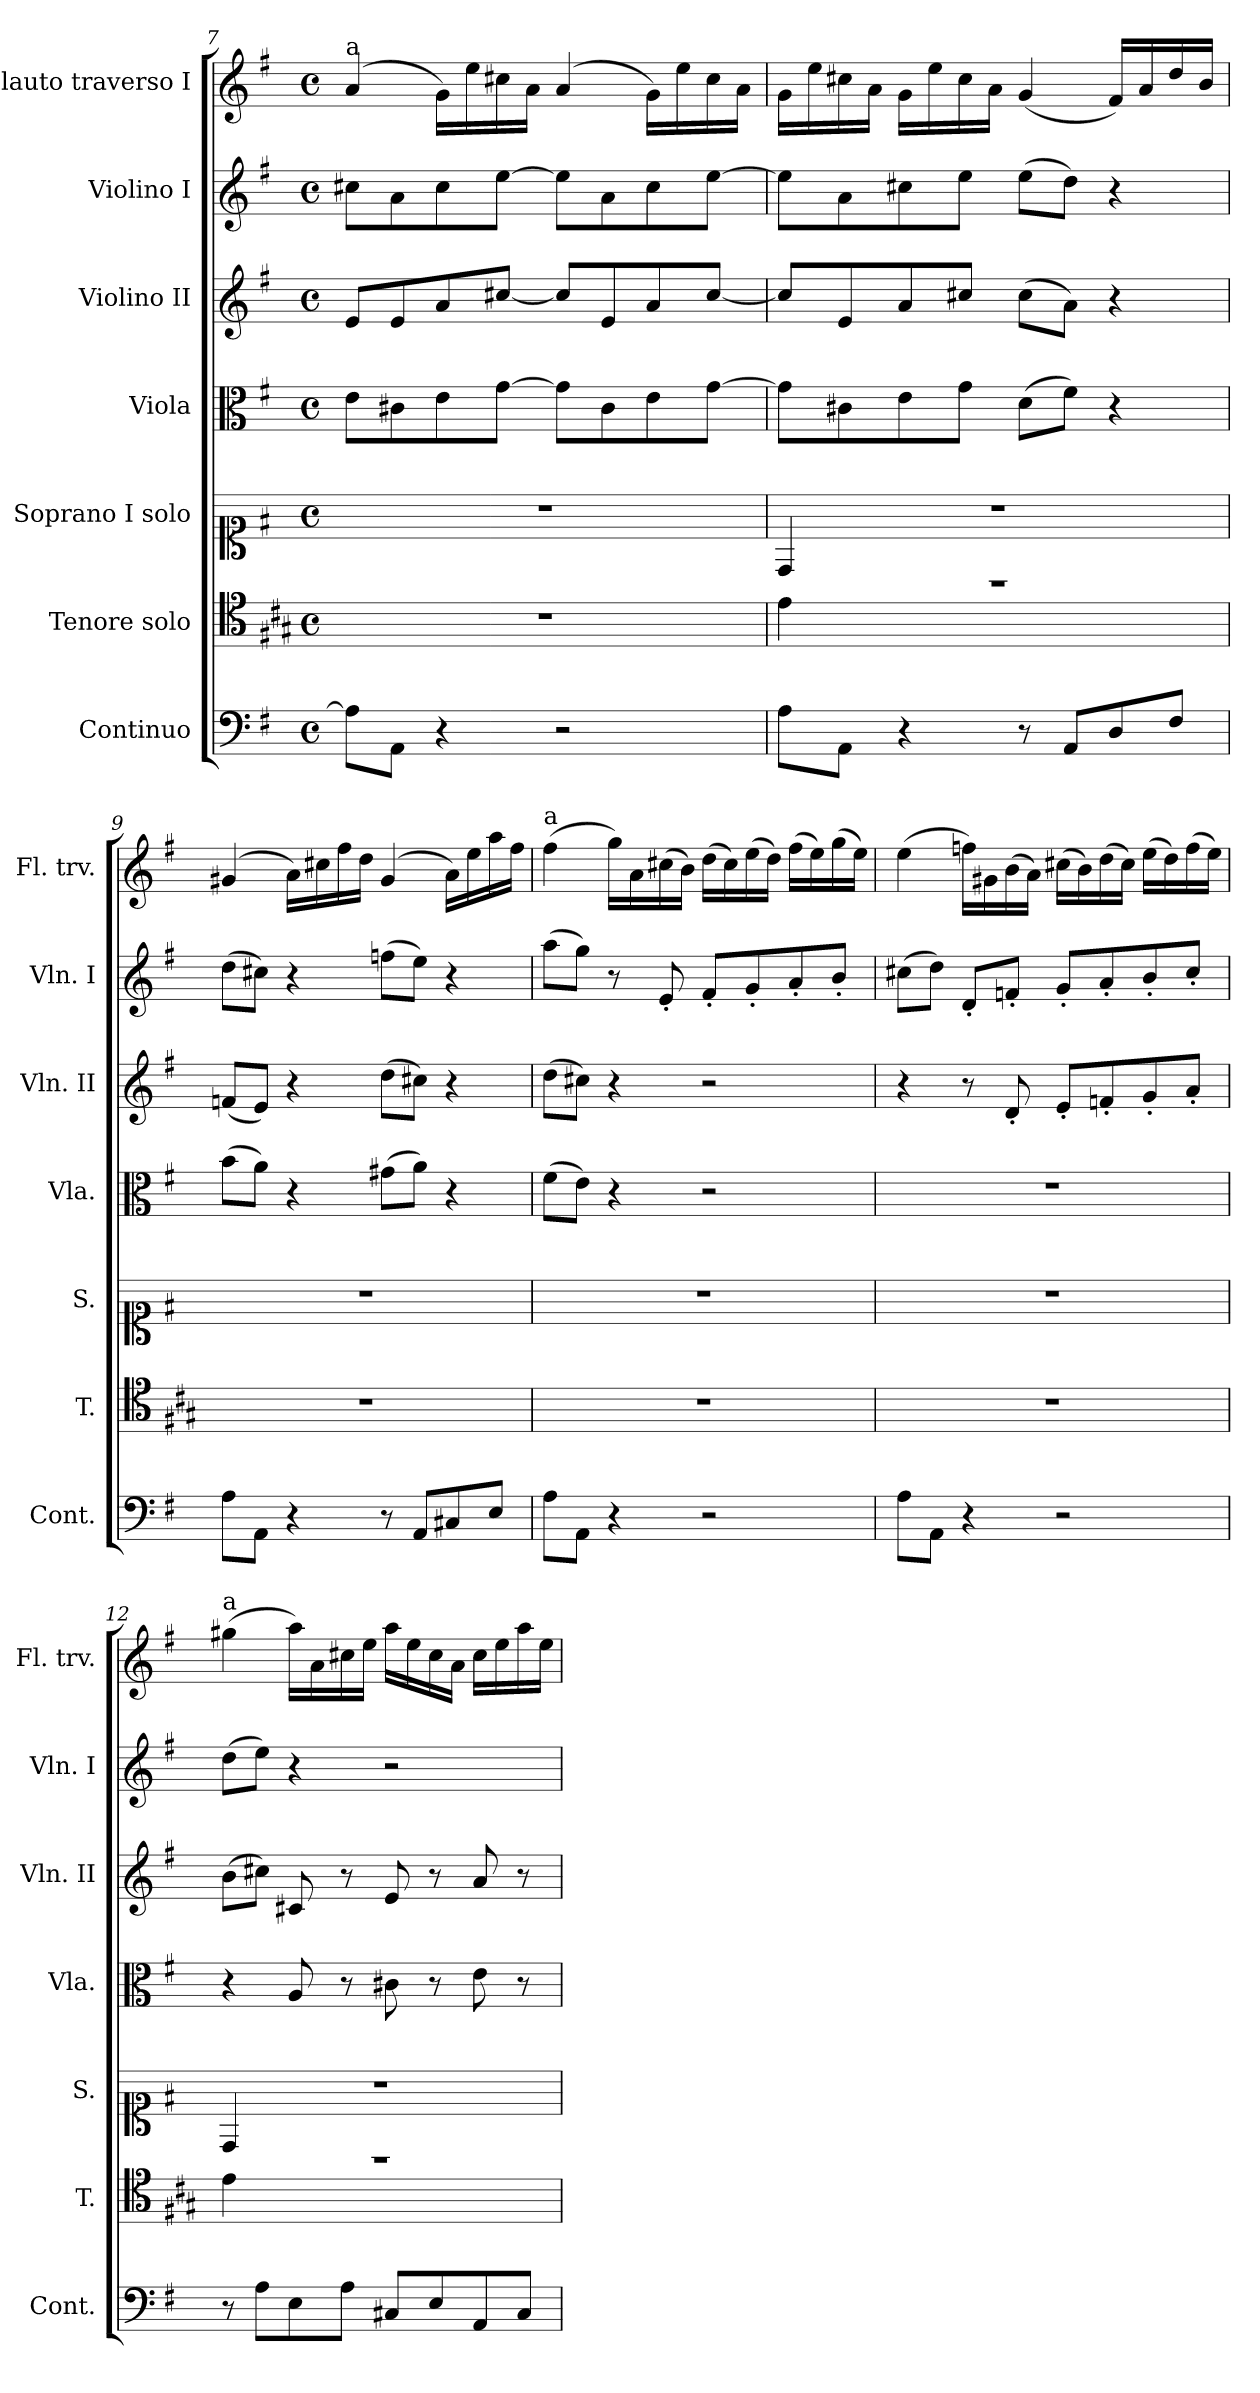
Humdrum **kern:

**kern	**kern	**kern	**kern	**kern	**kern	**kern
*part7	*part6	*part5	*part4	*part3	*part2	*part1
*staff7	*staff6	*staff5	*staff4	*staff3	*staff2	*staff1
*I"Continuo	*I"Tenore solo	*I"Soprano I solo	*I"Viola	*I"Violino II	*I"Violino I	*I"Flauto traverso I
*I'Cont.	*I'T.	*I'S.	*I'Vla.	*I'Vln. II	*I'Vln. I	*I'Fl. trv.
*clefF4	*clefC4	*clefC1	*clefC3	*clefG2	*clefG2	*clefG2
*	*ITrd1c2	*ITrd-7c-12	*	*	*	*
*k[f#]	*k[f#]	*k[f#]	*k[f#]	*k[f#]	*k[f#]	*k[f#]
*M4/4	*M4/4	*M4/4	*M4/4	*M4/4	*M4/4	*M4/4
*met(c)	*met(c)	*met(c)	*met(c)	*met(c)	*met(c)	*met(c)
=7	=7	=7	=7	=7	=7	=7
!	!	!	!	!	!	!LO:TX:a:t=a
8A\L]	1r	1r	8e\L	8e/L	8cc#X\L	(4a/
8AA\J	.	.	8c#X\	8e/	8a\	.
4r	.	.	8e\	8a/	8cc#\	16g\LL)
.	.	.	.	.	.	16ee\
.	.	.	[8g\J	[8cc#X/J	[8ee\J	16cc#X\
.	.	.	.	.	.	16a\JJ
2r	.	.	8g\L]	8cc#/L]	8ee\L]	(4a/
.	.	.	8c#\	8e/	8a\	.
.	.	.	8e\	8a/	8cc#\	16g\LL)
.	.	.	.	.	.	16ee\
.	.	.	[8g\J	[8cc#/J	[8ee\J	16cc#\
.	.	.	.	.	.	16a\JJ
=8	=8	=8	=8	=8	=8	=8
*	*^	*^	*	*	*	*
8A\L	1r	4d\	1r	4d/	8g\L]	8cc#/L]	8ee\L]	16g\LL
.	.	.	.	.	.	.	.	16ee\
8AA\J	.	.	.	.	8c#X\	8e/	8a\	16cc#X\
.	.	.	.	.	.	.	.	16a\JJ
4r	.	2.ryy	.	2.ryy	8e\	8a/	8cc#X\	16g\LL
.	.	.	.	.	.	.	.	16ee\
.	.	.	.	.	8g\J	8cc#X/J	8ee\J	16cc#\
.	.	.	.	.	.	.	.	16a\JJ
8r	.	.	.	.	(8d\L	(8cc#\L	(8ee\L	(4g/
8AA/L	.	.	.	.	8f#\J)	8a\J)	8dd\J)	.
8D/	.	.	.	.	4r	4r	4r	16f#/LL)
.	.	.	.	.	.	.	.	16a/
8F#/J	.	.	.	.	.	.	.	16dd/
.	.	.	.	.	.	.	.	16b/JJ
*	*v	*v	*	*	*	*	*	*
*	*	*v	*v	*	*	*	*
=9	=9	=9	=9	=9	=9	=9
8A\L	1r	1r	(8b\L	(8fn/L	(8dd\L	(4g#X/
8AA\J	.	.	8a\J)	8e/J)	8cc#X\J)	.
4r	.	.	4r	4r	4r	16a\LL)
.	.	.	.	.	.	16cc#X\
.	.	.	.	.	.	16ff#\
.	.	.	.	.	.	16dd\JJ
8r	.	.	(8g#X\L	(8dd\L	(8ffn\L	(4g#/
8AA/L	.	.	8a\J)	8cc#X\J)	8ee\J)	.
8C#X/	.	.	4r	4r	4r	16a\LL)
.	.	.	.	.	.	16ee\
8E/J	.	.	.	.	.	16aa\
.	.	.	.	.	.	16ff#\JJ
=10	=10	=10	=10	=10	=10	=10
!	!	!	!	!	!	!LO:TX:a:t=a
8A\L	1r	1r	(8f#\L	(8dd\L	(8aa\L	(4ff#\
8AA\J	.	.	8e\J)	8cc#X\J)	8gg\J)	.
4r	.	.	4r	4r	8r	16gg\LL)
.	.	.	.	.	.	16a\
.	.	.	.	.	8e'/	(16cc#X\
.	.	.	.	.	.	16b\JJ)
2r	.	.	2r	2r	8f#'/L	(16dd\LL
.	.	.	.	.	.	16cc#\)
.	.	.	.	.	8g'/	(16ee\
.	.	.	.	.	.	16dd\JJ)
.	.	.	.	.	8a'/	(16ff#\LL
.	.	.	.	.	.	16ee\)
.	.	.	.	.	8b'/J	(16gg\
.	.	.	.	.	.	16ee\JJ)
=11	=11	=11	=11	=11	=11	=11
8A\L	1r	1r	1r	4r	(8cc#X\L	(4ee\
8AA\J	.	.	.	.	8dd\J)	.
4r	.	.	.	8r	8d'/L	16ffn\LL)
.	.	.	.	.	.	16g#X\
.	.	.	.	8d'/	8fn'/J	(16b\
.	.	.	.	.	.	16a\JJ)
2r	.	.	.	8e'/L	8g'/L	(16cc#X\LL
.	.	.	.	.	.	16b\)
.	.	.	.	8fn'/	8a'/	(16dd\
.	.	.	.	.	.	16cc#\JJ)
.	.	.	.	8g'/	8b'/	(16ee\LL
.	.	.	.	.	.	16dd\)
.	.	.	.	8a'/J	8cc#'/J	(16ff\
.	.	.	.	.	.	16ee\JJ)
=12	=12	=12	=12	=12	=12	=12
*	*^	*^	*	*	*	*
!	!	!	!	!	!	!	!	!LO:TX:a:t=a
8r	1r	4d\	1r	4d/	4r	(8b\L	(8dd\L	(4gg#X\
8A\L	.	.	.	.	.	8cc#X\J)	8ee\J)	.
8E\	.	2.ryy	.	2.ryy	8A/	8c#X/	4r	16aa\LL)
.	.	.	.	.	.	.	.	16a\
8A\J	.	.	.	.	8r	8r	.	16cc#X\
.	.	.	.	.	.	.	.	16ee\JJ
8C#X/L	.	.	.	.	8c#X\	8e/	2r	16aa\LL
.	.	.	.	.	.	.	.	16ee\
8E/	.	.	.	.	8r	8r	.	16cc#\
.	.	.	.	.	.	.	.	16a\JJ
8AA/	.	.	.	.	8e\	8a/	.	16cc#\LL
.	.	.	.	.	.	.	.	16ee\
8C#/J	.	.	.	.	8r	8r	.	16aa\
.	.	.	.	.	.	.	.	16ee\JJ
*	*v	*v	*	*	*	*	*	*
*	*	*v	*v	*	*	*	*
=	=	=	=	=	=	=
*-	*-	*-	*-	*-	*-	*-
